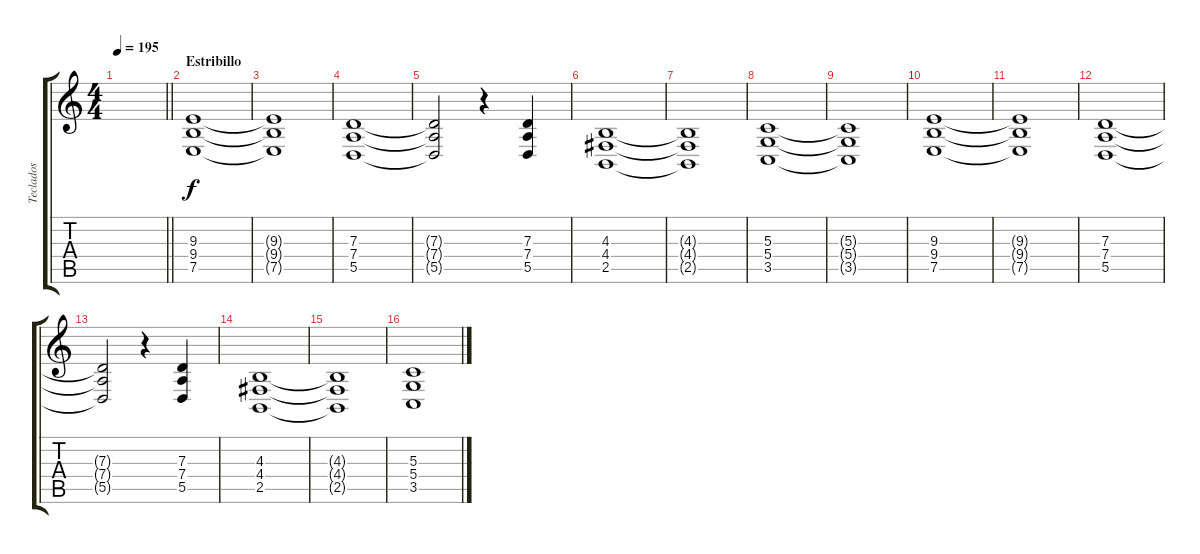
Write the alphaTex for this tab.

\track ("Teclados" "Teclados") {instrument stringensemble1}
\staff {score tabs}
\tuning (E4 B3 G3 D3 A2 E2) {hide}
\ts (4 4)
\tempo 195
\clef g2
\barLineRight lightlight
\ks c
|
\section ("" "Estribillo")
(9.3 9.4 7.5).1 |
(9.3{t} 9.4{t} 7.5{t}).1 |
(7.3 7.4 5.5).1 |
(7.3{t} 7.4{t} 5.5{t}).2 r.4 (7.3 7.4 5.5).4 |
(4.3 4.4 2.5).1 |
(4.3{t} 4.4{t} 2.5{t}).1 |
(5.3 5.4 3.5).1 |
(5.3{t} 5.4{t} 3.5{t}).1 |
(9.3 9.4 7.5).1 |
(9.3{t} 9.4{t} 7.5{t}).1 |
(7.3 7.4 5.5).1 |
(7.3{t} 7.4{t} 5.5{t}).2 r.4 (7.3 7.4 5.5).4 |
(4.3 4.4 2.5).1 |
(4.3{t} 4.4{t} 2.5{t}).1 |
(5.3 5.4 3.5).1
